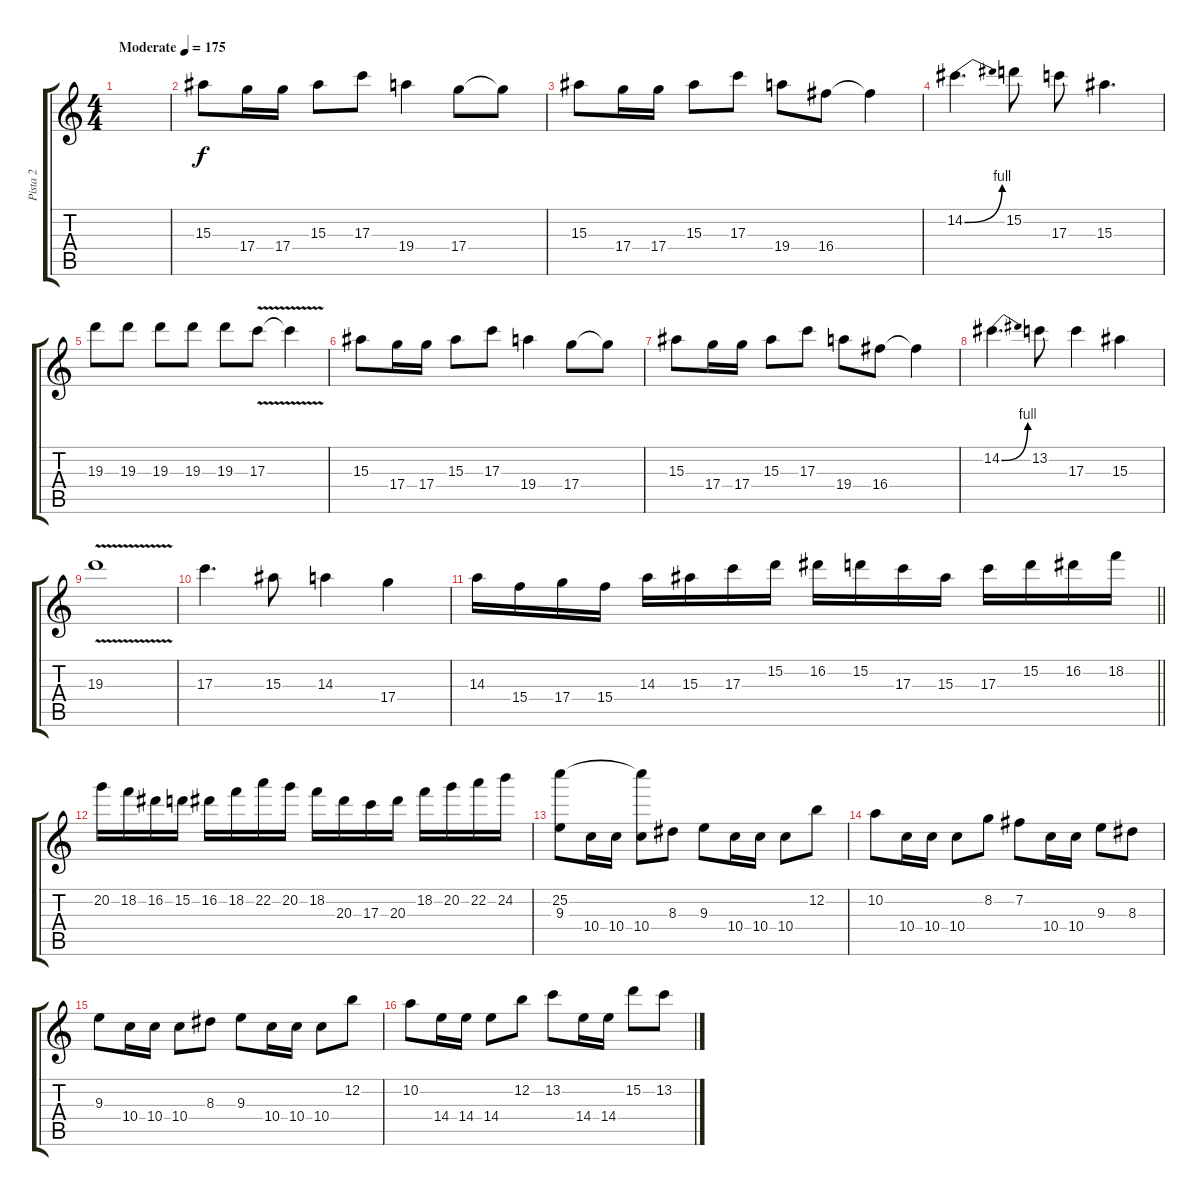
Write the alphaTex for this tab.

\track ("Pista 2" "Pista 2") {instrument distortionguitar}
\staff {score tabs}
\tuning (E4 B3 G3 D3 A2 E2) {hide}
\ts (4 4)
\tempo (175 "Moderate")
\clef g2
\ks c
|
15.3.8 17.4.16 17.4.16 15.3.8 17.3.8 19.4.4 17.4.8 17.4{t}.8 |
15.3.8 17.4.16 17.4.16 15.3.8 17.3.8 19.4.8 16.4.8 16.4{t}.4 |
14.2{be (bend 0 0 60 4)}.4{d} 15.2.8 17.3.8 15.3.4{d} |
19.3.8 19.3.8 19.3.8 19.3.8 19.3.8 17.3{v}.8 17.3{t}.4 |
15.3.8 17.4.16 17.4.16 15.3.8 17.3.8 19.4.4 17.4.8 17.4{t}.8 |
15.3.8 17.4.16 17.4.16 15.3.8 17.3.8 19.4.8 16.4.8 16.4{t}.4 |
14.2{be (bend 0 0 60 4)}.4{d} 13.2.8 17.3.4 15.3.4 |
19.3{v}.1 |
17.3.4{d} 15.3.8 14.3.4 17.4.4 |
\barLineRight lightlight
14.3.16 15.4.16 17.4.16 15.4.16 14.3.16 15.3.16 17.3.16 15.2.16 16.2.16 15.2.16 17.3.16 15.3.16 17.3.16 15.2.16 16.2.16 18.2.16 |
\section ("" "")
20.2.16 18.2.16 16.2.16 15.2.16 16.2.16 18.2.16 22.2.16 20.2.16 18.2.16 20.3.16 17.3.16 20.3.16 18.2.16 20.2.16 22.2.16 24.2.16 |
(25.2 9.3).8 10.4.16 10.4.16 (25.2{t} 10.4).8 8.3.8 9.3.8 10.4.16 10.4.16 10.4.8 12.2.8 |
10.2.8 10.4.16 10.4.16 10.4.8 8.2.8 7.2.8 10.4.16 10.4.16 9.3.8 8.3.8 |
9.3.8 10.4.16 10.4.16 10.4.8 8.3.8 9.3.8 10.4.16 10.4.16 10.4.8 12.2.8 |
10.2.8 14.4.16 14.4.16 14.4.8 12.2.8 13.2.8 14.4.16 14.4.16 15.2.8 13.2.8
